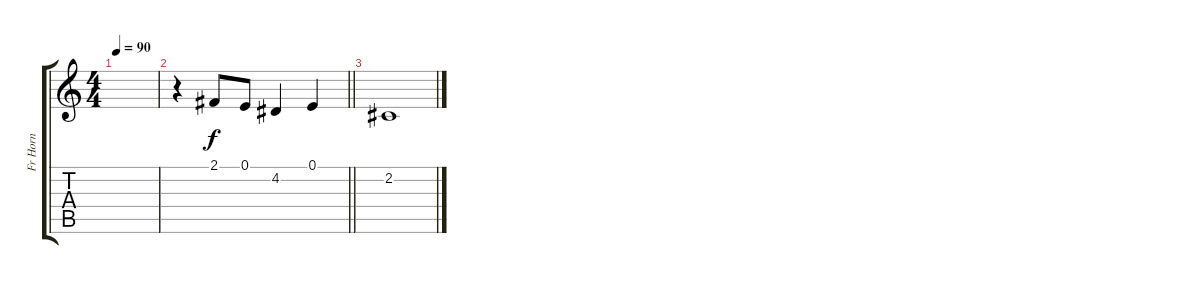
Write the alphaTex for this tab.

\track ("Fr Horn" "Fr Horn") {instrument frenchhorn}
\staff {score tabs}
\tuning (E4 B3 G3 D3 A2 E2) {hide}
\ts (4 4)
\tempo 90
\clef g2
\ks c
|
\barLineRight lightlight
r.4 2.1.8 0.1.8 4.2.4 0.1.4 |
2.2.1
